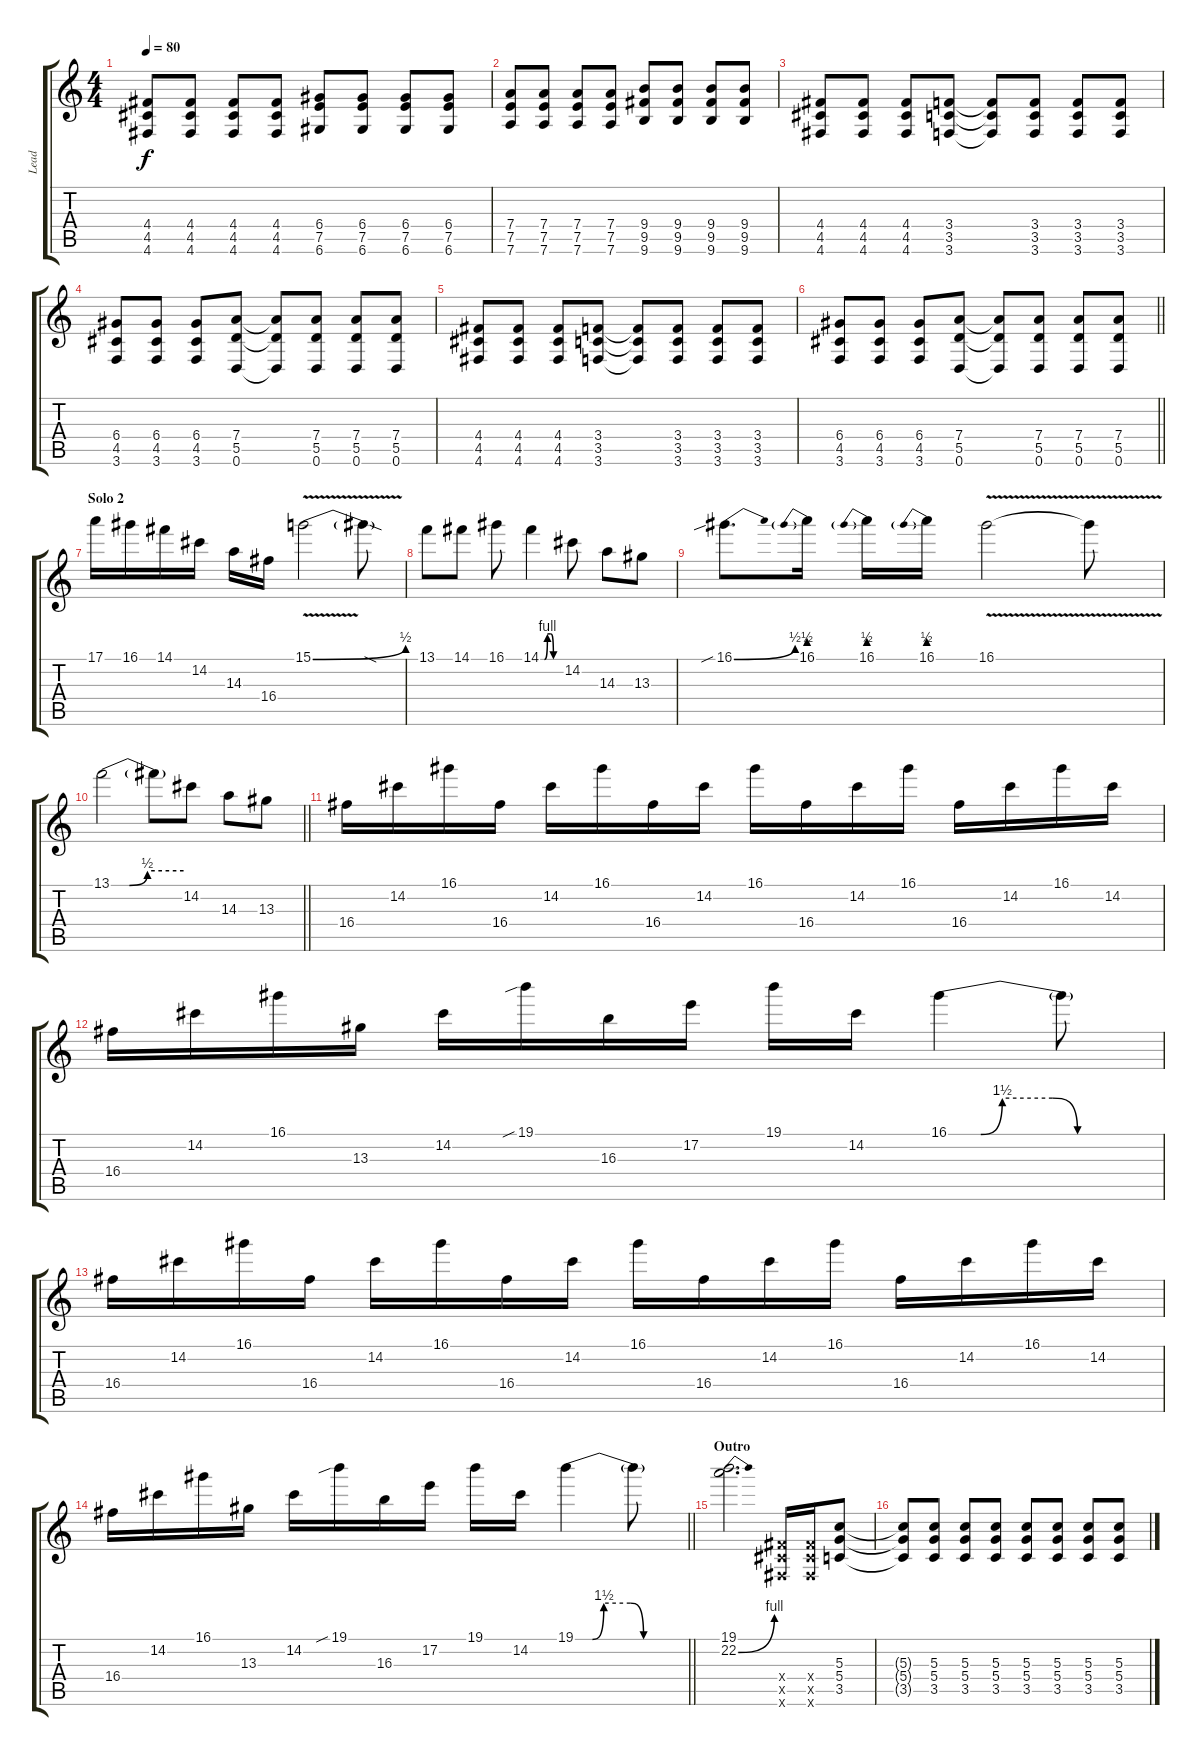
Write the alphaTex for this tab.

\track ("Lead" "Lead") {instrument distortionguitar}
\staff {score tabs}
\tuning (E4 B3 G3 D3 A2 D2) {hide}
\ts (4 4)
\tempo 80
\clef g2
\ks c
(4.4 4.5 4.6).8{dy f} (4.4 4.5 4.6).8 (4.4 4.5 4.6).8 (4.4 4.5 4.6).8 (6.4 7.5 6.6).8 (6.4 7.5 6.6).8 (6.4 7.5 6.6).8 (6.4 7.5 6.6).8 |
(7.4 7.5 7.6).8 (7.4 7.5 7.6).8 (7.4 7.5 7.6).8 (7.4 7.5 7.6).8 (9.4 9.5 9.6).8 (9.4 9.5 9.6).8 (9.4 9.5 9.6).8 (9.4 9.5 9.6).8 |
(4.4 4.5 4.6).8 (4.4 4.5 4.6).8 (4.4 4.5 4.6).8 (3.4 3.5 3.6).8 (3.4{t} 3.5{t} 3.6{t}).8 (3.4 3.5 3.6).8 (3.4 3.5 3.6).8 (3.4 3.5 3.6).8 |
(6.4 4.5 3.6).8 (6.4 4.5 3.6).8 (6.4 4.5 3.6).8 (7.4 5.5 0.6).8 (7.4{t} 5.5{t} 0.6{t}).8 (7.4 5.5 0.6).8 (7.4 5.5 0.6).8 (7.4 5.5 0.6).8 |
(4.4 4.5 4.6).8 (4.4 4.5 4.6).8 (4.4 4.5 4.6).8 (3.4 3.5 3.6).8 (3.4{t} 3.5{t} 3.6{t}).8 (3.4 3.5 3.6).8 (3.4 3.5 3.6).8 (3.4 3.5 3.6).8 |
\barLineRight lightlight
(6.4 4.5 3.6).8 (6.4 4.5 3.6).8 (6.4 4.5 3.6).8 (7.4 5.5 0.6).8 (7.4{t} 5.5{t} 0.6{t}).8 (7.4 5.5 0.6).8 (7.4 5.5 0.6).8 (7.4 5.5 0.6).8 |
\section ("" "Solo 2")
17.1.16 16.1.16 14.1.16 14.2.16 14.3.16 16.4.16 15.1{be (bend 0 0 60 2) v}.2 15.1{sod t}.8 |
13.1.8 14.1.8 16.1.8 14.1{be (custom 0 0 11 0 20 4 30 4 38 0 45 0 60 0)}.4 14.2.8 14.3.8 13.3.8 |
16.1{be (bend 0 0 60 2) sib}.8{d} 16.1{be (prebend 0 2 60 2)}.16 16.1{be (prebend 0 2 60 2)}.16 16.1{be (prebend 0 2 60 2)}.16 16.1{v}.2 16.1{t}.8 |
\barLineRight lightlight
13.1{be (custom 0 0 15 0 30 2 60 2)}.2 13.1{t}.8 14.2.8 14.3.8 13.3.8 |
16.4.16 14.2.16 16.1.16 16.4.16 14.2.16 16.1.16 16.4.16 14.2.16 16.1.16 16.4.16 14.2.16 16.1.16 16.4.16 14.2.16 16.1.16 14.2.16 |
16.4.16 14.2.16 16.1.16 13.3.16 14.2.16 19.1{sib}.16 16.3.16 17.2.16 19.1.16 14.2.16 16.1{be (custom 0 0 9 0 15 6 29 6 36 0 60 0)}.4 16.1{t}.8 |
16.4.16 14.2.16 16.1.16 16.4.16 14.2.16 16.1.16 16.4.16 14.2.16 16.1.16 16.4.16 14.2.16 16.1.16 16.4.16 14.2.16 16.1.16 14.2.16 |
\barLineRight lightlight
16.4.16 14.2.16 16.1.16 13.3.16 14.2.16 19.1{sib}.16 16.3.16 17.2.16 19.1.16 14.2.16 19.1{be (custom 0 0 9 0 15 6 29 6 36 0 60 0)}.4 19.1{t}.8 |
\section ("" "Outro")
(19.1 22.2{be (bend 0 0 60 4)}).2{d} (4.4{x} 4.5{x} 4.6{x}).16 (4.4{x} 4.5{x} 4.6{x}).16 (5.3 5.4 3.5).8 |
(5.3{t} 5.4{t} 3.5{t}).8 (5.3 5.4 3.5).8 (5.3 5.4 3.5).8 (5.3 5.4 3.5).8 (5.3 5.4 3.5).8 (5.3 5.4 3.5).8 (5.3 5.4 3.5).8 (5.3 5.4 3.5).8
